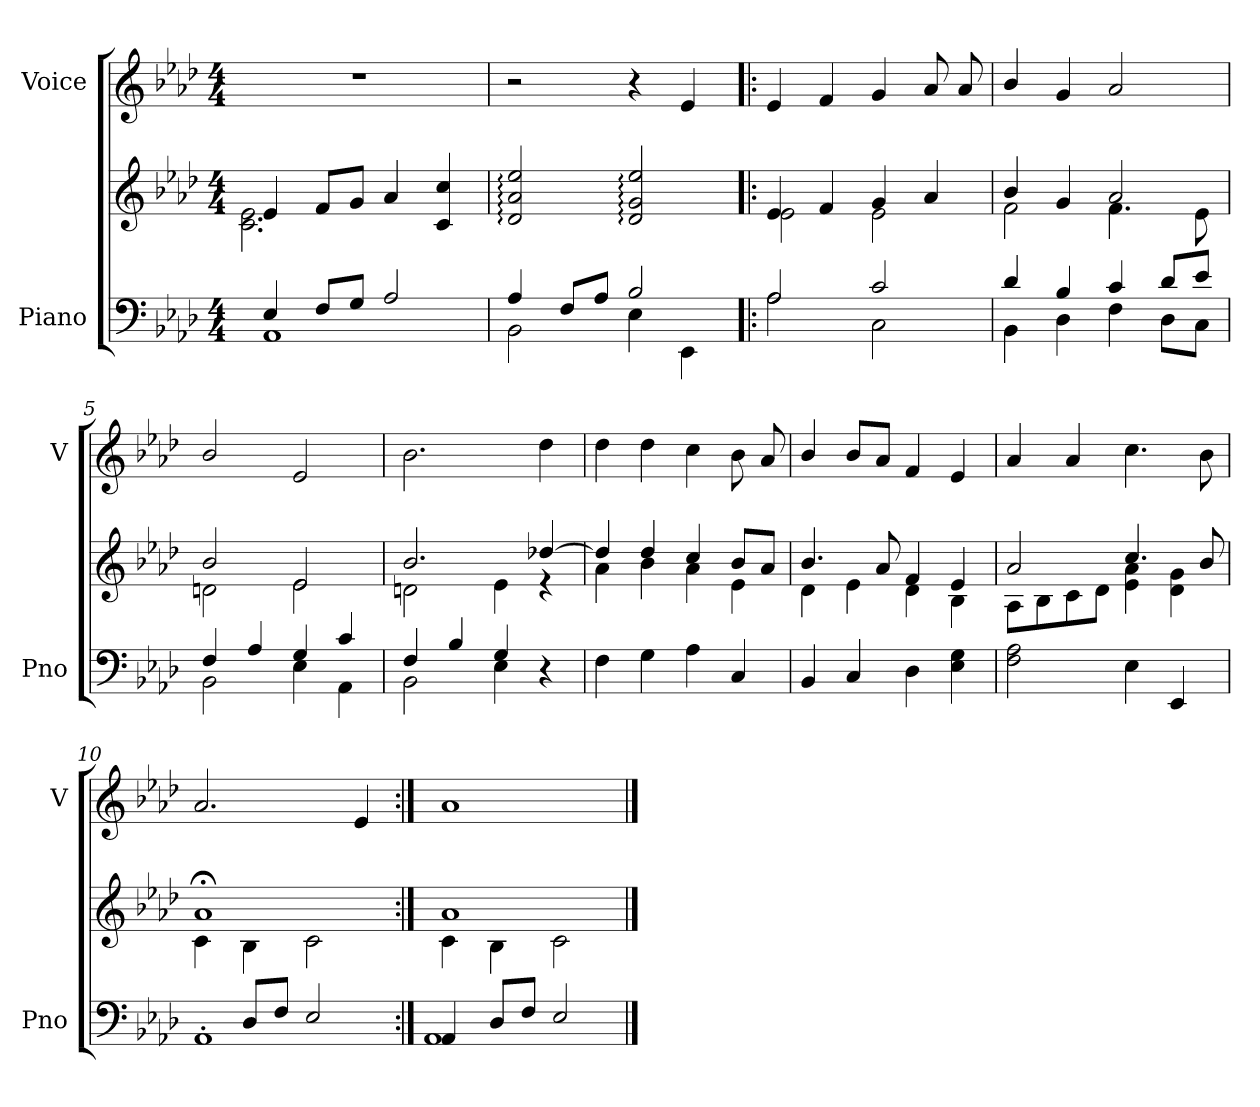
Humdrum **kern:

**kern	**kern	**kern
*part2	*part2	*part1
*staff3	*staff2	*staff1
*I"Piano	*	*I"Voice
*I'Pno	*	*I'V
*clefF4	*clefG2	*clefG2
*k[b-e-a-d-]	*k[b-e-a-d-]	*k[b-e-a-d-]
*M4/4	*M4/4	*M4/4
=1	=1	=1
*^	*^	*
4E-/	1AA-	4e-/	2.c\ 2.e-\	1r
8F/L	.	8f/L	.	.
8G/J	.	8g/J	.	.
2A-/	.	4a-/	.	.
.	.	4c/ 4cc/	4ryy	.
*	*	*v	*v	*
=2	=2	=2	=2
4A-/	2BB-\	2d-/: 2a-/: 2ee-/:	2r
8F/L	.	.	.
8A-/J	.	.	.
2B-/	4E-\	2d-/: 2g/: 2ee-/:	4r
.	4EE-\	.	4e-/
!!LO:LB:g=z
=3!|:	=3!|:	=3!|:	=3!|:
*	*	*^	*
2A-/	2A-\	4e-/	2e-\	4e-/
.	.	4f/	.	4f/
2c/	2C\	4g/	2e-\	4g/
.	.	4a-/	.	8a-/
.	.	.	.	8a-/
=4	=4	=4	=4	=4
4d-/	4BB-\	4b-/	2f\	4b-/
4B-/	4D-\	4g/	.	4g/
4c/	4F\	2a-/	4.f\	2a-/
8d-/L	8D-\L	.	.	.
8e-/J	8C\J	.	8e-\	.
=5	=5	=5	=5	=5
4F/	2BB-\	2b-/	2dn\	2b-/
4A-/	.	.	.	.
4G/	4E-\	2e-/	2e-\	2e-/
4c/	4AA-\	.	.	.
!!LO:PB:g=z
=6	=6	=6	=6	=6
4F/	2BB-\	2.b-/	2dn\	2.b-\
4B-/	.	.	.	.
4G/	4E-\	.	4e-\	.
4ryy	4r	[>4dd-X/	4r	4dd-\
*v	*v	*	*	*
=7	=7	=7	=7
4F\	4dd-/]	4a-\	4dd-\
4G\	4dd-/	4b-\	4dd-\
4A-\	4cc/	4a-\	4cc\
4C/	8b-/L	4e-\	8b-\
.	8a-/J	.	8a-/
=8	=8	=8	=8
4BB-/	4.b-/	4d-\	4b-/
4C/	.	4e-\	8b-/L
.	8a-/	.	8a-/J
4D-\	4f/	4d-\	4f/
4E-\ 4G\	4e-/	4B-\	4e-/
!!LO:LB:g=z
=9	=9	=9	=9
2F\ 2A-\	2a-/	8A-\L	4a-/
.	.	8B-\	.
.	.	8c\	4a-/
.	.	8d-\J	.
4E-\	4.cc/	4e-\ 4a-\	4.cc\
4EE-/	.	4d-\ 4g\	.
.	8b-/	.	8b-\
=10	=10	=10	=10
*^	*	*	*
1AA-'	4ryy	1a-;<	4c\	2.a-/
.	8D-/L	.	4B-\	.
.	8F/J	.	.	.
.	2E-/	.	2c\	.
.	.	.	.	4e-/
=11:|!	=11:|!	=11:|!	=11:|!	=11:|!
4AA-/	1AA-	1a-	4c\	1a-
8D-/L	.	.	4B-\	.
8F/J	.	.	.	.
2E-/	.	.	2c\	.
*v	*v	*	*	*
*	*v	*v	*
==	==	==
*-	*-	*-
